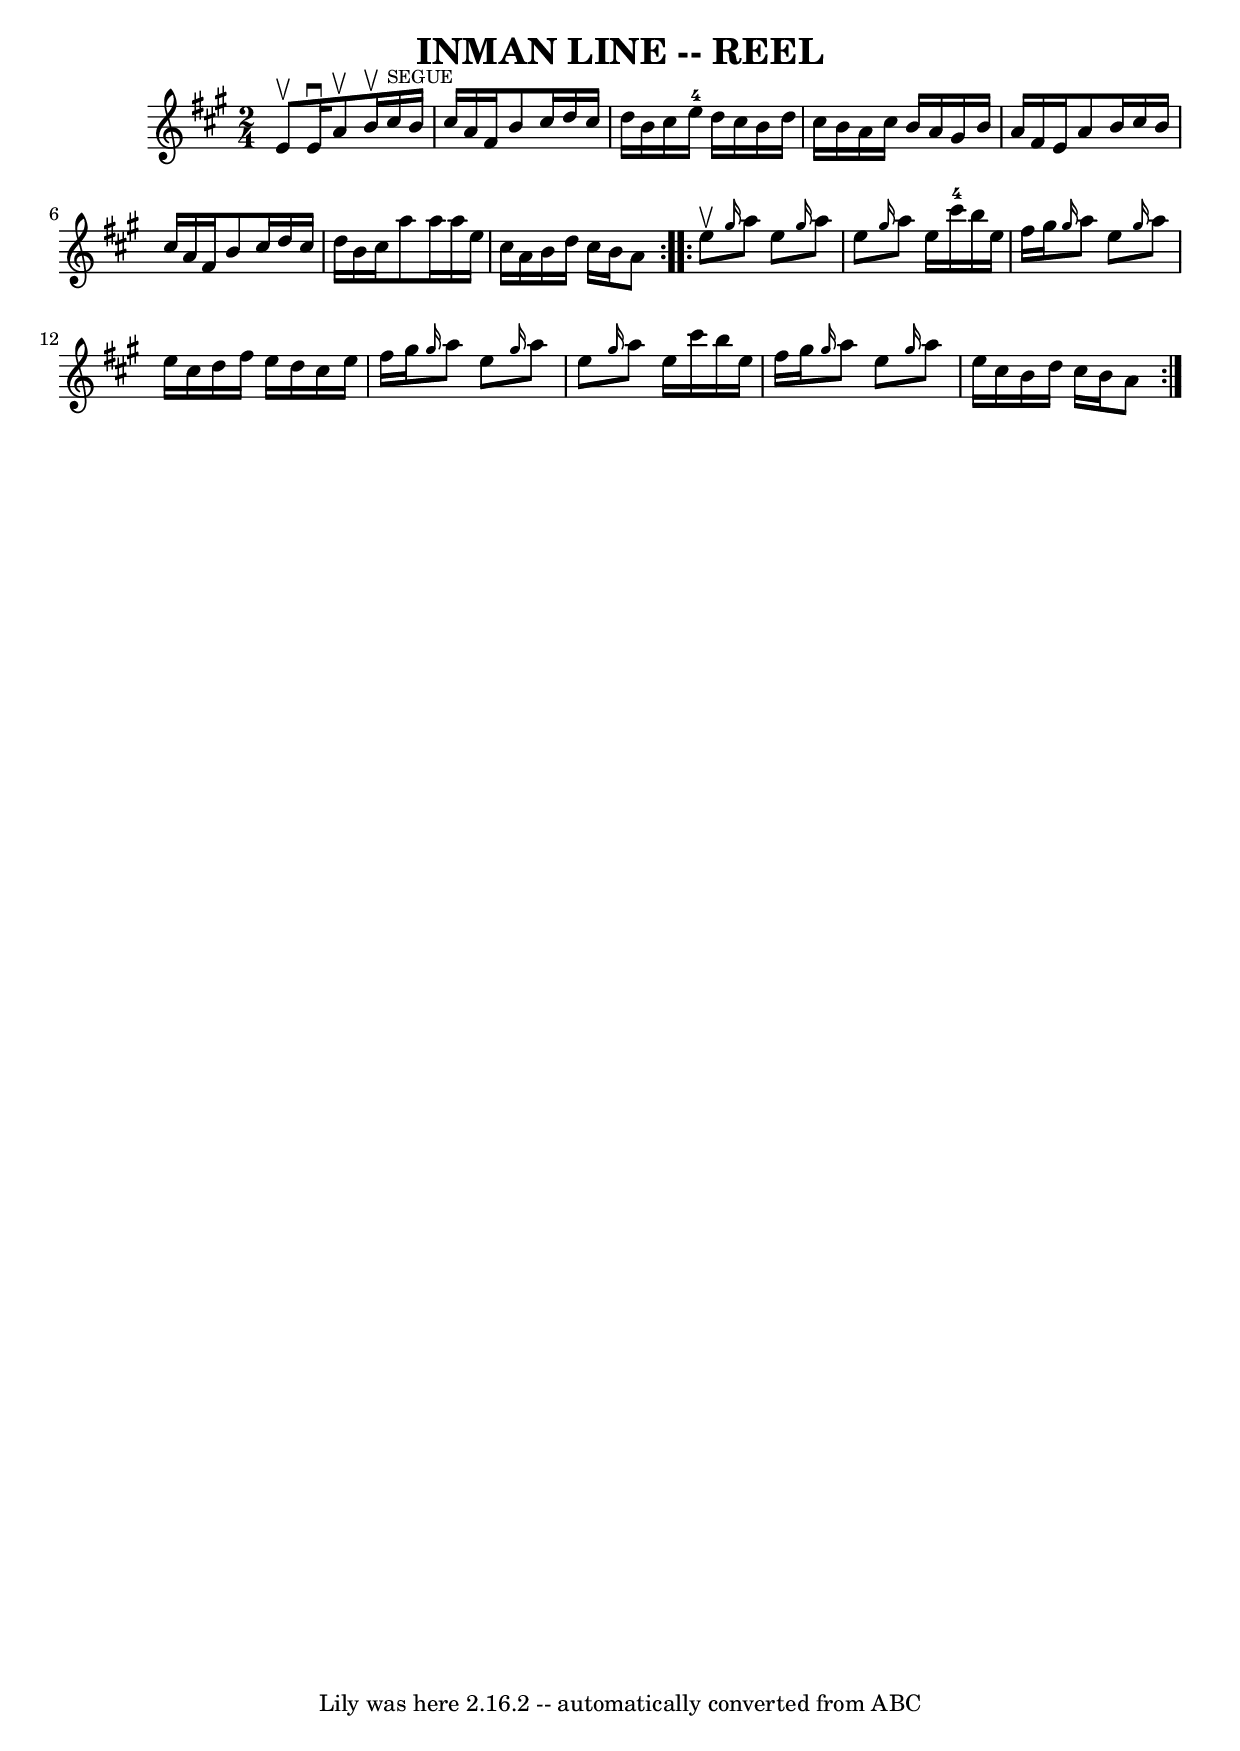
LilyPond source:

\version "2.16.2"
\include "Mammoth.ily"
\header {
  %% book = "Ryan's Mammoth Collection of Fiddle Tunes"
  crossRefNumber = "1"
  footnotes = ""
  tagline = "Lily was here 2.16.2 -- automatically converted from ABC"
  title = "INMAN LINE -- REEL"

}
voicedefault =  {



  \repeat volta 2 {

    \time 2/4 
    \key a \major
    e'8^\upbow   |
    e'16^\downbow a'8 ^\upbow b'16^\upbow cis''16^\segue b'16 cis''16 a'16    
    |
    fis'16 b'8 cis''16 d''16 cis''16 d''16 b'16    
    |
    cis''16 e''16-4 d''16 cis''16 b'16 d''16 cis''16 
    b'16    |
    a'16 cis''16 b'16 a'16 gis'16 b'16 a'16 
    fis'16    |
    e'16 a'8 b'16 cis''16 b'16 cis''16    
    a'16    |
    fis'16 b'8 cis''16 d''16 cis''16 d''16    
    b'16    |
    cis''16 a''8 a''16 a''16 e''16 cis''16    
    a'16    |
    b'16 d''16 cis''16 b'16 a'8    
  }     

  \repeat volta 2 {
    e''8^\upbow   |
    \grace { gis''16  
	   } a''8   
    e''8  \grace { gis''16  
		 } a''8 e''8    |
    \grace { gis''16  
	   } 
    a''8 e''16 cis'''16-4 b''16 e''16 fis''16 gis''16    
    |
    \grace { gis''16  
	   } a''8 e''8  \grace { gis''16  
			       } a''8   
    e''16 cis''16    |
    d''16 fis''16 e''16 d''16 cis''16   
    e''16 fis''16 gis''16    |
    \grace { gis''16  
	   } a''8    
    e''8  \grace { gis''16  
		 } a''8 e''8    |
    \grace { gis''16  
	   }  
    a''8 e''16 cis'''16 b''16 e''16 fis''16 gis''16    |
    
    \grace { gis''16  
	   } a''8 e''8  \grace { gis''16  
			       } a''8 e''16   
    cis''16    |
    b'16 d''16 cis''16 b'16 a'8    
  }   

}

\score{
  <<

    \context Staff="default"
    {
      \voicedefault 
      
    }

  >>
  \layout {
    
  }
  \midi {
  }

}
